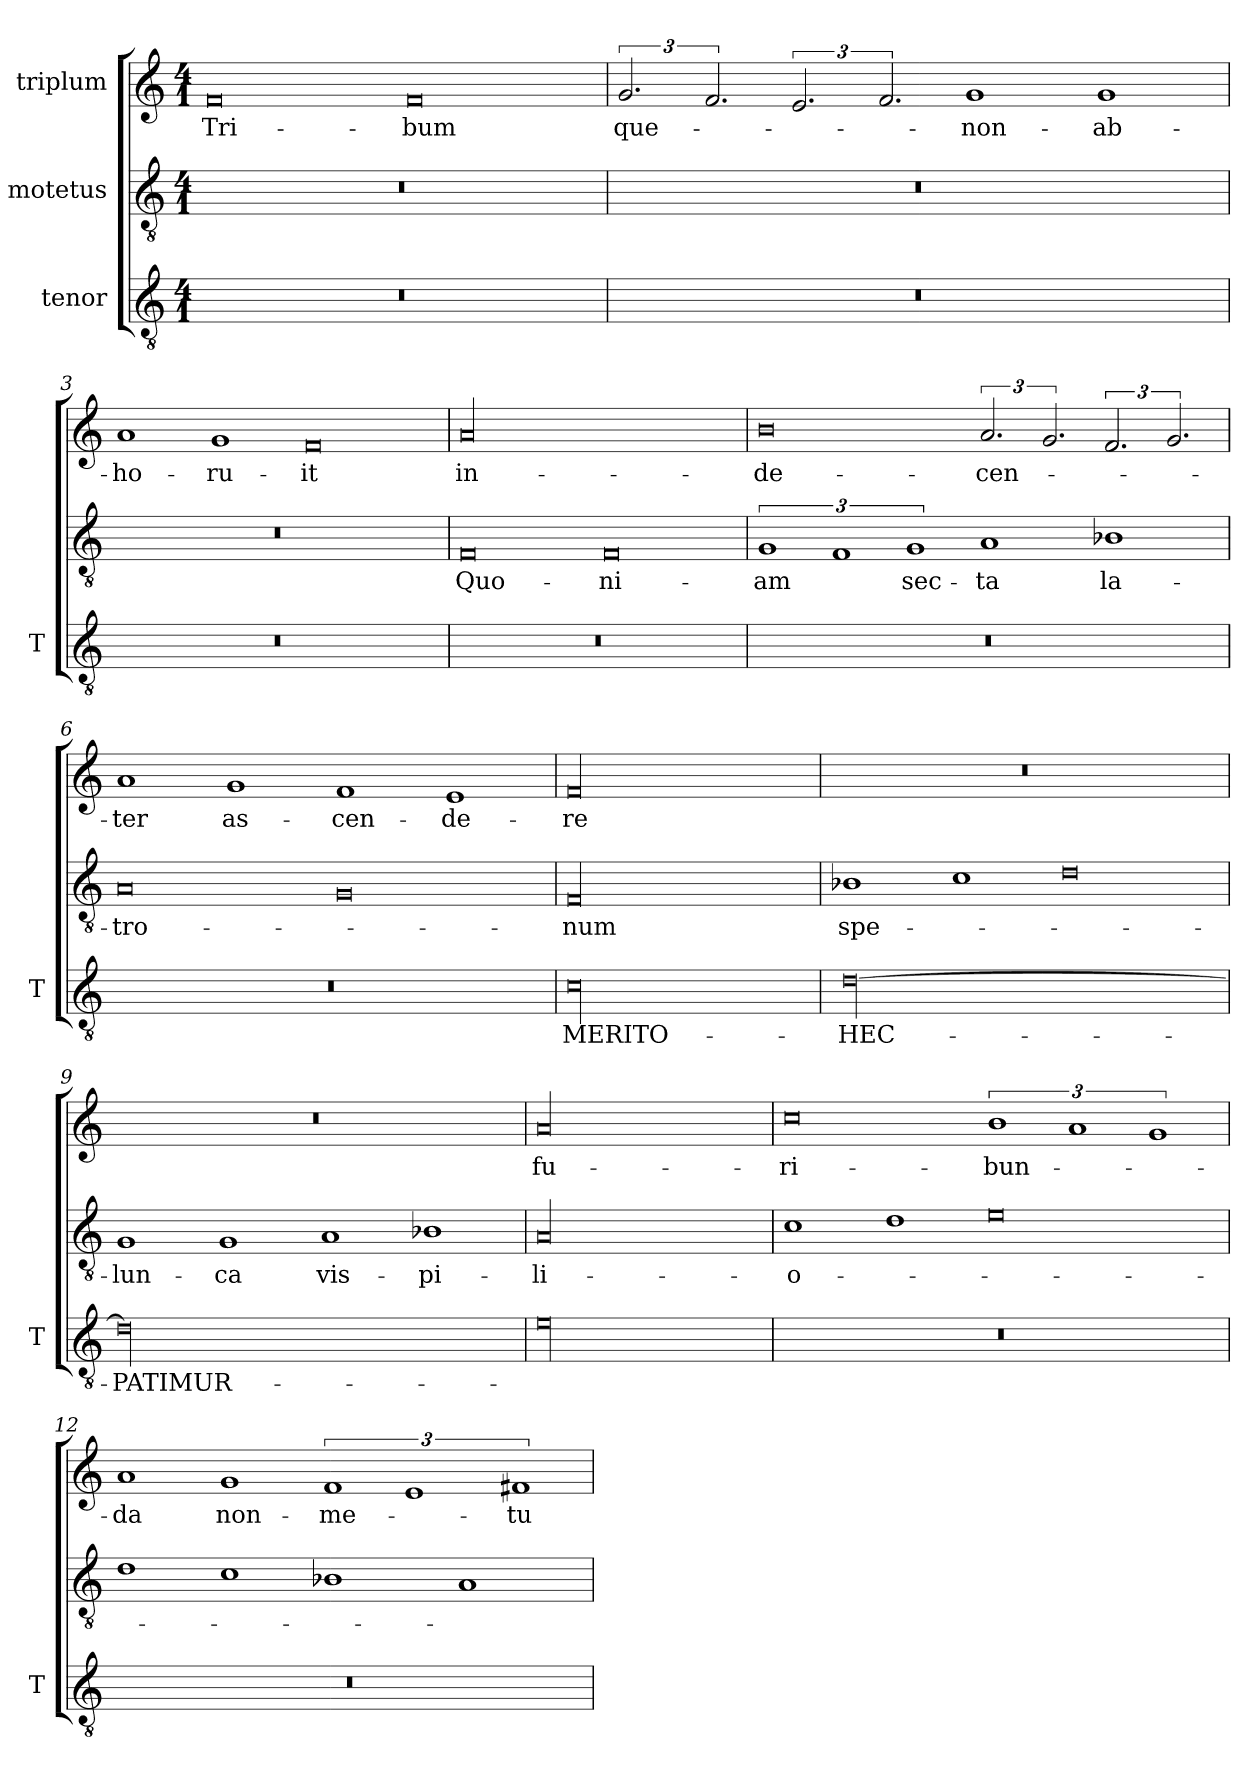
**kern	**text	**kern	**text	**kern	**text
*part3	*part3	*part2	*part2	*part1	*part1
*staff3	*staff3	*staff2	*staff2	*staff1	*staff1
*I"tenor	*	*I"motetus	*	*I"triplum	*
*I'T	*	*	*	*	*
*clefGv2	*	*clefGv2	*	*clefG2	*
*k[]	*	*k[]	*	*k[]	*
*C:	*	*C:	*	*C:	*
*M4/1	*	*M4/1	*	*M4/1	*
=1	=1	=1	=1	=1	=1
00r	.	00r	.	0f/	Tri-
.	.	.	.	0f/	-bum
=2	=2	=2	=2	=2	=2
00r	.	00r	.	3.g/	que-
.	.	.	.	3.f/	.
.	.	.	.	3.e/	.
.	.	.	.	3.f/	.
.	.	.	.	1g/	non-
.	.	.	.	1g/	ab-
=3	=3	=3	=3	=3	=3
00r	.	00r	.	1a/	-ho-
.	.	.	.	1g/	-ru-
.	.	.	.	0f/	-it
=4	=4	=4	=4	=4	=4
00r	.	0F/	Quo-	00a/	in-
.	.	0F/	-ni-	.	.
=5	=5	=5	=5	=5	=5
00r	.	3%2G/	-am	0b\	de-
.	.	3%2F/	.	.	.
.	.	3%2G/	sec-	.	.
.	.	1A/	-ta	3.a/	-cen-
.	.	.	.	3.g/	.
.	.	1B-X\	la-	3.f/	.
.	.	.	.	3.g/	.
=6	=6	=6	=6	=6	=6
00r	.	0A/	-tro-	1a/	-ter
.	.	.	.	1g/	as-
.	.	0G/	.	1f/	-cen-
.	.	.	.	1e/	-de-
=7	=7	=7	=7	=7	=7
00c\	MERITO-	00F/	-num	00f/	-re
=8	=8	=8	=8	=8	=8
[00d\	HEC-	1B-X\	spe-	00r	.
.	.	1c\	.	.	.
.	.	0d\	.	.	.
=9	=9	=9	=9	=9	=9
00d\]	PATIMUR-	1G/	-lun-	00r	.
.	.	1G/	-ca	.	.
.	.	1A/	vis-	.	.
.	.	1B-X\	-pi-	.	.
=10	=10	=10	=10	=10	=10
00e\	.	00A/	-li-	00a/	fu-
=11	=11	=11	=11	=11	=11
00r	.	1c\	-o-	0cc\	-ri-
.	.	1d\	.	.	.
.	.	0e\	.	3%2b\	-bun-
.	.	.	.	3%2a/	.
.	.	.	.	3%2g/	.
=12	=12	=12	=12	=12	=12
00r	.	1d\	.	1a/	-da
.	.	1c\	.	1g/	non-
.	.	1B-X\	.	3%2f/	me-
.	.	.	.	3%2e/	.
.	.	1A/	.	.	.
.	.	.	.	3%2f#X/	-tu-
=	=	=	=	=	=
*-	*-	*-	*-	*-	*-
